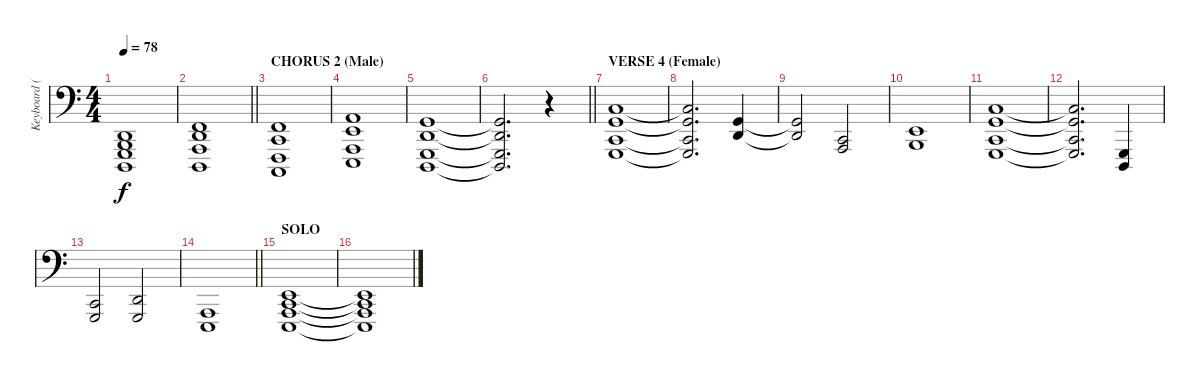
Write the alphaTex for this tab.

\track ("Keyboard (SynStrings 2)" "Keyboard (") {instrument synthstrings1}
\staff {score}
\tuning (C3 G2 D2 A1 E1 B0) {hide}
\ts (4 4)
\tempo 78
\clef f4
\ks c
(0.3 2.4 3.5 3.6).1{dy f} |
\barLineRight lightlight
(0.3 8.4 5.5 3.6).1 |
\section ("" "CHORUS 2 (Male)")
(3.3 3.4 1.5 1.6).1 |
(2.2 0.4 0.5 17.6).1 |
(0.2 0.3 3.5 3.6).1 |
\barLineRight lightlight
(0.2{t} 0.3{t} 3.5{t} 3.6{t}).2{d volume 0} r.4 |
\section ("" "VERSE 4 (Female)")
(5.2 5.3 3.4 3.5).1{volume 8} |
(5.2{t} 5.3{t} 3.4{t} 3.5{t}).2{d} (5.4 15.5).4 |
(5.4{t} 15.5{t}).2 (5.5 13.6).2 |
(2.4 12.5).1 |
(5.2 5.3 3.4 3.5).1 |
(5.2{t} 5.3{t} 3.4{t} 3.5{t}).2{d} (3.5 3.6).4 |
(3.4 3.5).2 (0.3 3.5).2 |
\barLineRight lightlight
(0.4 0.5).1 |
\section ("" "SOLO")
(2.3 0.4 8.5 5.6).1 |
(2.3{t} 0.4{t} 8.5{t} 5.6{t}).1
